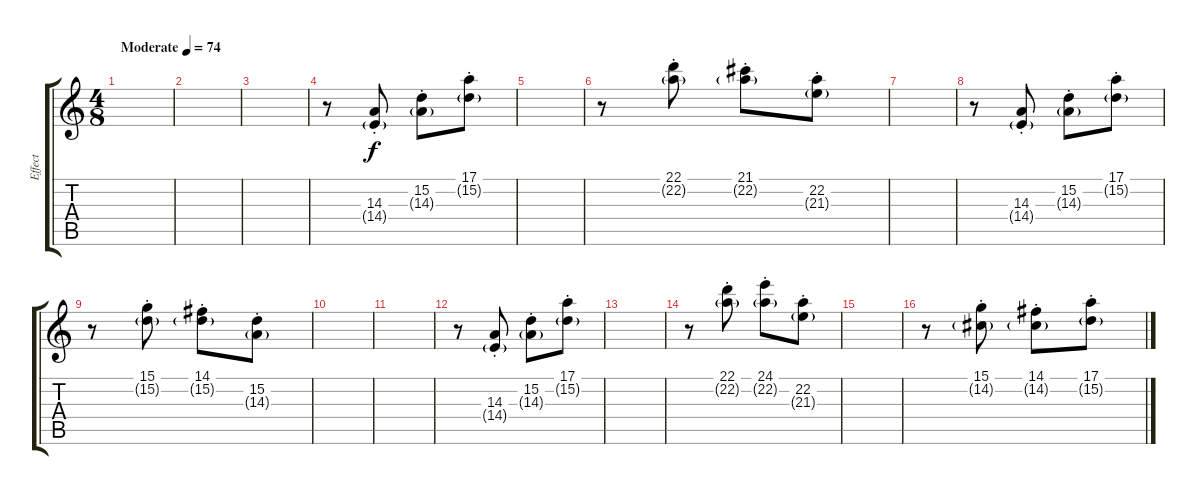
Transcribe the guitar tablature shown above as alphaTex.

\track ("Effect" "Effect") {instrument fx7echoes}
\staff {score tabs}
\tuning (E4 B3 G3 D3 A2 E2) {hide}
\ts (4 8)
\tempo (74 "Moderate")
\clef g2
\ks c
|
|
|
r.8 (14.3{st} 14.4{g st}).8 (15.2{st} 14.3{g st}).8 (17.1{st} 15.2{g st}).8 |
|
r.8 (22.1{st} 22.2{g st}).8 (21.1{st} 22.2{g st}).8 (22.2{st} 21.3{g st}).8 |
|
r.8 (14.3{st} 14.4{g st}).8 (15.2{st} 14.3{g st}).8 (17.1{st} 15.2{g st}).8 |
r.8 (15.1{st} 15.2{g st}).8 (14.1{st} 15.2{g st}).8 (15.2{st} 14.3{g st}).8 |
|
|
r.8 (14.3{st} 14.4{g st}).8 (15.2{st} 14.3{g st}).8 (17.1{st} 15.2{g st}).8 |
|
r.8 (22.1{st} 22.2{g st}).8 (24.1{st} 22.2{g st}).8 (22.2{st} 21.3{g st}).8 |
|
r.8 (15.1{st} 14.2{g st}).8 (14.1{st} 14.2{g st}).8 (17.1{st} 15.2{g st}).8
